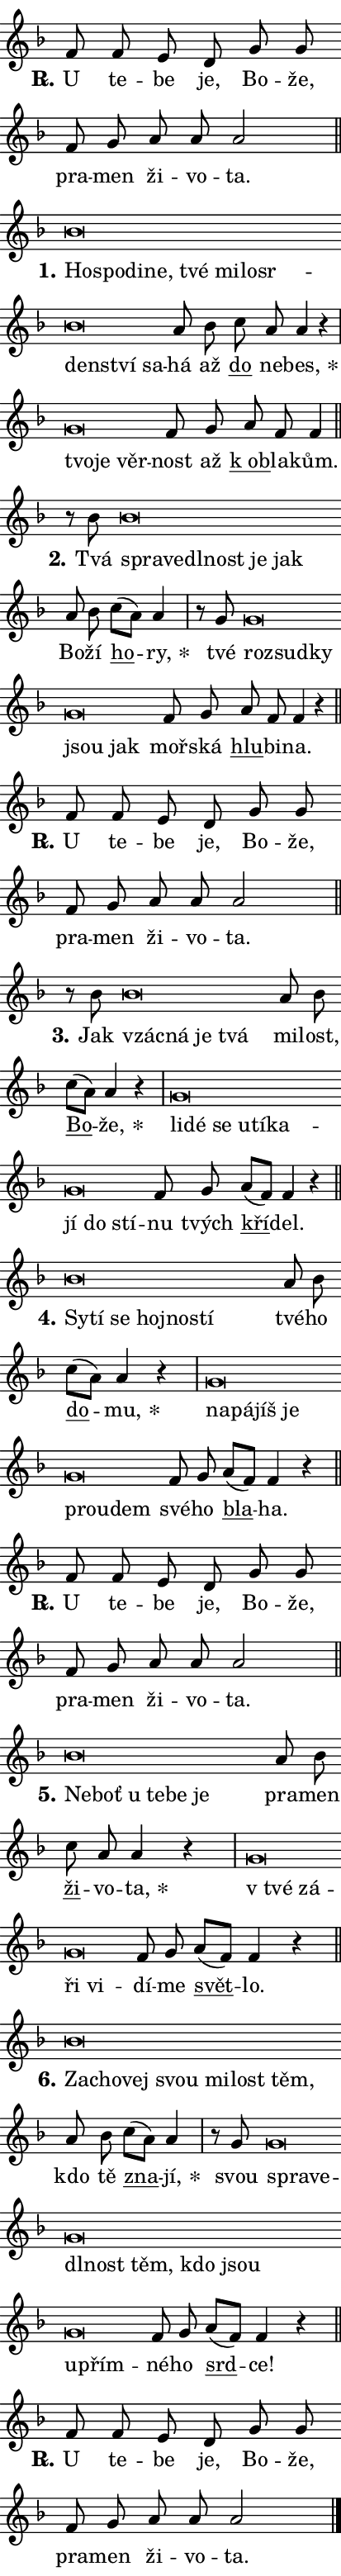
\version "2.22.1"
\header { tagline = "" }
\paper {
  indent = 0\cm
  top-margin = 0\cm
  right-margin = 0\cm
  bottom-margin = 0\cm
  left-margin = 0\cm
  paper-width = 7\cm
  page-breaking = #ly:one-page-breaking
  system-system-spacing.basic-distance = #11
  score-system-spacing.basic-distance = #11.3
  ragged-last = ##f
}


%% Author: Thomas Morley
%% https://lists.gnu.org/archive/html/lilypond-user/2020-05/msg00002.html
#(define (line-position grob)
"Returns position of @var[grob} in current system:
   @code{'start}, if at first time-step
   @code{'end}, if at last time-step
   @code{'middle} otherwise
"
  (let* ((col (ly:item-get-column grob))
         (ln (ly:grob-object col 'left-neighbor))
         (rn (ly:grob-object col 'right-neighbor))
         (col-to-check-left (if (ly:grob? ln) ln col))
         (col-to-check-right (if (ly:grob? rn) rn col))
         (break-dir-left
           (and
             (ly:grob-property col-to-check-left 'non-musical #f)
             (ly:item-break-dir col-to-check-left)))
         (break-dir-right
           (and
             (ly:grob-property col-to-check-right 'non-musical #f)
             (ly:item-break-dir col-to-check-right))))
        (cond ((eqv? 1 break-dir-left) 'start)
              ((eqv? -1 break-dir-right) 'end)
              (else 'middle))))

#(define (tranparent-at-line-position vctor)
  (lambda (grob)
  "Relying on @code{line-position} select the relevant enry from @var{vctor}.
Used to determine transparency,"
    (case (line-position grob)
      ((end) (not (vector-ref vctor 0)))
      ((middle) (not (vector-ref vctor 1)))
      ((start) (not (vector-ref vctor 2))))))

noteHeadBreakVisibility =
#(define-music-function (break-visibility)(vector?)
"Makes @code{NoteHead}s transparent relying on @var{break-visibility}"
#{
  \override NoteHead.transparent =
    #(tranparent-at-line-position break-visibility)
#})

#(define delete-ledgers-for-transparent-note-heads
  (lambda (grob)
    "Reads whether a @code{NoteHead} is transparent.
If so this @code{NoteHead} is removed from @code{'note-heads} from
@var{grob}, which is supposed to be @code{LedgerLineSpanner}.
As a result ledgers are not printed for this @code{NoteHead}"
    (let* ((nhds-array (ly:grob-object grob 'note-heads))
           (nhds-list
             (if (ly:grob-array? nhds-array)
                 (ly:grob-array->list nhds-array)
                 '()))
           ;; Relies on the transparent-property being done before
           ;; Staff.LedgerLineSpanner.after-line-breaking is executed.
           ;; This is fragile ...
           (to-keep
             (remove
               (lambda (nhd)
                 (ly:grob-property nhd 'transparent #f))
               nhds-list)))
      ;; TODO find a better method to iterate over grob-arrays, similiar
      ;; to filter/remove etc for lists
      ;; For now rebuilt from scratch
      (set! (ly:grob-object grob 'note-heads)  '())
      (for-each
        (lambda (nhd)
          (ly:pointer-group-interface::add-grob grob 'note-heads nhd))
        to-keep))))

hideNotes = {
  \noteHeadBreakVisibility #begin-of-line-visible
}
unHideNotes = {
  \noteHeadBreakVisibility #all-visible
}

% work-around for resetting accidentals
% https://lilypond.org/doc/v2.23/Documentation/notation/displaying-rhythms#unmetered-music
cadenzaMeasure = {
  \cadenzaOff
  \partial 1024 s1024
  \cadenzaOn
}

#(define-markup-command (accent layout props text) (markup?)
  "Underline accented syllable"
  (interpret-markup layout props
    #{\markup \override #'(offset . 4.3) \underline { #text }#}))

responsum = \markup \concat {
  "R" \hspace #-1.05 \path #0.1 #'((moveto 0 0.07) (lineto 0.9 0.8)) \hspace #0.05 "."
}

\layout {
    \context {
        \Staff
        \remove "Time_signature_engraver"
        \override LedgerLineSpanner.after-line-breaking = #delete-ledgers-for-transparent-note-heads
    }
    \context {
        \Voice {
            \override NoteHead.output-attributes = #'((class . "notehead"))
            \override Hairpin.height = #0.55
        }
    }
    \context {
        \Lyrics {
            \override StanzaNumber.output-attributes = #'((class . "stanzanumber"))
            \override LyricSpace.minimum-distance = #0.9
            \override LyricText.font-name = #"TeX Gyre Schola"
            \override LyricText.font-size = 1
            \override StanzaNumber.font-name = #"TeX Gyre Schola Bold"
            \override StanzaNumber.font-size = 1
        }
    }
}

% magnetic-lyrics.ily
%
%   written by
%     Jean Abou Samra <jean@abou-samra.fr>
%     Werner Lemberg <wl@gnu.org>
%
%   adapted by
%     Jiri Hon <jiri.hon@gmail.com>
%
% Version 2022-Apr-15

% https://www.mail-archive.com/lilypond-user@gnu.org/msg149350.html

#(define (Left_hyphen_pointer_engraver context)
   "Collect syllable-hyphen-syllable occurrences in lyrics and store
them in properties.  This engraver only looks to the left.  For
example, if the lyrics input is @code{foo -- bar}, it does the
following.

@itemize @bullet
@item
Set the @code{text} property of the @code{LyricHyphen} grob between
@q{foo} and @q{bar} to @code{foo}.

@item
Set the @code{left-hyphen} property of the @code{LyricText} grob with
text @q{foo} to the @code{LyricHyphen} grob between @q{foo} and
@q{bar}.
@end itemize

Use this auxiliary engraver in combination with the
@code{lyric-@/text::@/apply-@/magnetic-@/offset!} hook."
   (let ((hyphen #f)
         (text #f))
     (make-engraver
      (acknowledgers
       ((lyric-syllable-interface engraver grob source-engraver)
        (set! text grob)))
      (end-acknowledgers
       ((lyric-hyphen-interface engraver grob source-engraver)
        ;(when (not (grob::has-interface grob 'lyric-space-interface))
          (set! hyphen grob)));)
      ((stop-translation-timestep engraver)
       (when (and text hyphen)
         (ly:grob-set-object! text 'left-hyphen hyphen))
       (set! text #f)
       (set! hyphen #f)))))

#(define (lyric-text::apply-magnetic-offset! grob)
   "If the space between two syllables is less than the value in
property @code{LyricText@/.details@/.squash-threshold}, move the right
syllable to the left so that it gets concatenated with the left
syllable.

Use this function as a hook for
@code{LyricText@/.after-@/line-@/breaking} if the
@code{Left_@/hyphen_@/pointer_@/engraver} is active."
   (let ((hyphen (ly:grob-object grob 'left-hyphen #f)))
     (when hyphen
       (let ((left-text (ly:spanner-bound hyphen LEFT)))
         (when (grob::has-interface left-text 'lyric-syllable-interface)
           (let* ((common (ly:grob-common-refpoint grob left-text X))
                  (this-x-ext (ly:grob-extent grob common X))
                  (left-x-ext
                   (begin
                     ;; Trigger magnetism for left-text.
                     (ly:grob-property left-text 'after-line-breaking)
                     (ly:grob-extent left-text common X)))
                  ;; `delta` is the gap width between two syllables.
                  (delta (- (interval-start this-x-ext)
                            (interval-end left-x-ext)))
                  (details (ly:grob-property grob 'details))
                  (threshold (assoc-get 'squash-threshold details 0.2)))
             (when (< delta threshold)
               (let* (;; We have to manipulate the input text so that
                      ;; ligatures crossing syllable boundaries are not
                      ;; disabled.  For languages based on the Latin
                      ;; script this is essentially a beautification.
                      ;; However, for non-Western scripts it can be a
                      ;; necessity.
                      (lt (ly:grob-property left-text 'text))
                      (rt (ly:grob-property grob 'text))
                      (is-space (grob::has-interface hyphen 'lyric-space-interface))
                      (space (if is-space " " ""))
                      (space-markup (grob-interpret-markup grob " "))
                      (space-size (interval-length (ly:stencil-extent space-markup X)))
                      (extra-delta (if is-space space-size 0))
                      ;; Append new syllable.
                      (ltrt-space (if (and (string? lt) (string? rt))
                                (string-append lt space rt)
                                (make-concat-markup (list lt space rt))))
                      ;; Right-align `ltrt` to the right side.
                      (ltrt-space-markup (grob-interpret-markup
                               grob
                               (make-translate-markup
                                (cons (interval-length this-x-ext) 0)
                                (make-right-align-markup ltrt-space)))))
                 (begin
                   ;; Don't print `left-text`.
                   (ly:grob-set-property! left-text 'stencil #f)
                   ;; Set text and stencil (which holds all collected
                   ;; syllables so far) and shift it to the left.
                   (ly:grob-set-property! grob 'text ltrt-space)
                   (ly:grob-set-property! grob 'stencil ltrt-space-markup)
                   (ly:grob-translate-axis! grob (- (- delta extra-delta)) X))))))))))


#(define (lyric-hyphen::displace-bounds-first grob)
   ;; Make very sure this callback isn't triggered too early.
   (let ((left (ly:spanner-bound grob LEFT))
         (right (ly:spanner-bound grob RIGHT)))
     (ly:grob-property left 'after-line-breaking)
     (ly:grob-property right 'after-line-breaking)
     (ly:lyric-hyphen::print grob)))

squashThreshold = #0.4

\layout {
  \context {
    \Lyrics
    \consists #Left_hyphen_pointer_engraver
    \override LyricText.after-line-breaking =
      #lyric-text::apply-magnetic-offset!
    \override LyricHyphen.stencil = #lyric-hyphen::displace-bounds-first
    \override LyricText.details.squash-threshold = \squashThreshold
    \override LyricHyphen.minimum-distance = 0
    \override LyricHyphen.minimum-length = \squashThreshold
  }
}

squash = \override LyricText.details.squash-threshold = 9999
unSquash = \override LyricText.details.squash-threshold = \squashThreshold

left = \override LyricText.self-alignment-X = #LEFT
unLeft = \revert LyricText.self-alignment-X

starOffset = #(lambda (grob) 
                (let ((x_offset (ly:self-alignment-interface::aligned-on-x-parent grob)))
                  (if (= x_offset 0) 0 (+ x_offset 1.2))))

star = #(define-music-function (syllable)(string?)
"Append star separator at the end of a syllable"
#{
  \once \override LyricText.X-offset = #starOffset
  \lyricmode { \markup {
    #syllable
    \override #'((font-name . "TeX Gyre Schola Bold")) \hspace #0.2 \lower #0.65 \larger "*"
  } }
#})

starAccent = #(define-music-function (syllable)(string?)
"Append star separator at the end of a syllable and make accent"
#{
  \once \override LyricText.X-offset = #starOffset
  \lyricmode { \markup {
    \accent #syllable
    \override #'((font-name . "TeX Gyre Schola Bold")) \hspace #0.2 \lower #0.65 \larger "*"
  } }
#})

breath = #(define-music-function (syllable)(string?)
"Append breathing indicator at the end of a syllable"
#{
  \lyricmode { \markup { #syllable "+" } }
#})

optionalBreath = #(define-music-function (syllable)(string?)
"Append optional breathing indicator at the end of a syllable"
#{
  \lyricmode { \markup { #syllable "(+)" } }
#})


\score {
    <<
        \new Voice = "melody" { \cadenzaOn \key f \major \relative { f'8 f e d \bar "" g g \bar "" f g a a a2 \cadenzaMeasure \bar "||" \break } }
        \new Lyrics \lyricsto "melody" { \lyricmode { \set stanza = \responsum
U te -- be je, Bo -- že, pra -- men ži -- vo -- ta. } }
    >>
    \layout {}
}

\score {
    <<
        \new Voice = "melody" { \cadenzaOn \key f \major \relative { bes'\breve*1/16 \hideNotes \breve*1/16 \bar "" \breve*1/16 \bar "" \breve*1/16 \bar "" \breve*1/16 \bar "" \breve*1/16 \bar "" \breve*1/16 \bar "" \breve*1/16 \bar "" \breve*1/16 \bar "" \breve*1/16 \breve*1/16 \bar "" \unHideNotes a8 bes \bar "" c a a4 r \cadenzaMeasure \bar "|" g\breve*1/16 \hideNotes \breve*1/16 \breve*1/16 \bar "" \unHideNotes f8 g \bar "" a f f4 \cadenzaMeasure \bar "||" \break } }
        \new Lyrics \lyricsto "melody" { \lyricmode { \set stanza = "1."
\left Ho -- \squash spo -- di -- ne, tvé mi -- lo -- sr -- den -- ství sa -- \unLeft \unSquash há až \markup \accent do ne -- \star bes, \left tvo -- \squash je věr -- \unLeft \unSquash nost až \markup \accent "k ob" -- la -- kům. } }
    >>
    \layout {}
}

\score {
    <<
        \new Voice = "melody" { \cadenzaOn \key f \major \relative { r8 bes'8 bes\breve*1/16 \hideNotes \breve*1/16 \bar "" \breve*1/16 \bar "" \breve*1/16 \bar "" \breve*1/16 \breve*1/16 \bar "" \unHideNotes a8 bes \bar "" c[( a)] a4 \cadenzaMeasure \bar "|" r8 g8 g\breve*1/16 \hideNotes \breve*1/16 \bar "" \breve*1/16 \bar "" \breve*1/16 \breve*1/16 \bar "" \unHideNotes f8 g \bar "" a f f4 r \cadenzaMeasure \bar "||" \break } }
        \new Lyrics \lyricsto "melody" { \lyricmode { \set stanza = "2."
Tvá \left spra -- \squash ve -- dl -- nost je jak \unLeft \unSquash Bo -- ží \markup \accent ho -- \star ry, tvé \left roz -- \squash sud -- ky jsou jak \unLeft \unSquash moř -- ská \markup \accent hlu -- bi -- na. } }
    >>
    \layout {}
}

\score {
    <<
        \new Voice = "melody" { \cadenzaOn \key f \major \relative { f'8 f e d \bar "" g g \bar "" f g a a a2 \cadenzaMeasure \bar "||" \break } }
        \new Lyrics \lyricsto "melody" { \lyricmode { \set stanza = \responsum
U te -- be je, Bo -- že, pra -- men ži -- vo -- ta. } }
    >>
    \layout {}
}

\score {
    <<
        \new Voice = "melody" { \cadenzaOn \key f \major \relative { r8 bes'8 bes\breve*1/16 \hideNotes \breve*1/16 \bar "" \breve*1/16 \breve*1/16 \bar "" \unHideNotes a8 bes \bar "" c[( a)] a4 r \cadenzaMeasure \bar "|" g\breve*1/16 \hideNotes \breve*1/16 \bar "" \breve*1/16 \bar "" \breve*1/16 \bar "" \breve*1/16 \bar "" \breve*1/16 \bar "" \breve*1/16 \bar "" \breve*1/16 \breve*1/16 \bar "" \unHideNotes f8 g \bar "" a[( f)] f4 r \cadenzaMeasure \bar "||" \break } }
        \new Lyrics \lyricsto "melody" { \lyricmode { \set stanza = "3."
Jak \left vzác -- \squash ná je tvá \unLeft \unSquash mi -- lost, \markup \accent Bo -- \star že, \left li -- \squash dé se u -- tí -- ka -- jí do stí -- \unLeft \unSquash nu tvých \markup \accent kří -- del. } }
    >>
    \layout {}
}

\score {
    <<
        \new Voice = "melody" { \cadenzaOn \key f \major \relative { bes'\breve*1/16 \hideNotes \breve*1/16 \bar "" \breve*1/16 \bar "" \breve*1/16 \bar "" \breve*1/16 \breve*1/16 \bar "" \unHideNotes a8 bes \bar "" c[( a)] a4 r \cadenzaMeasure \bar "|" g\breve*1/16 \hideNotes \breve*1/16 \bar "" \breve*1/16 \bar "" \breve*1/16 \bar "" \breve*1/16 \breve*1/16 \bar "" \unHideNotes f8 g \bar "" a[( f)] f4 r \cadenzaMeasure \bar "||" \break } }
        \new Lyrics \lyricsto "melody" { \lyricmode { \set stanza = "4."
\left Sy -- \squash tí se hoj -- no -- stí \unLeft \unSquash tvé -- ho \markup \accent do -- \star mu, \left na -- \squash pá -- jíš je prou -- dem \unLeft \unSquash své -- ho \markup \accent bla -- ha. } }
    >>
    \layout {}
}

\score {
    <<
        \new Voice = "melody" { \cadenzaOn \key f \major \relative { f'8 f e d \bar "" g g \bar "" f g a a a2 \cadenzaMeasure \bar "||" \break } }
        \new Lyrics \lyricsto "melody" { \lyricmode { \set stanza = \responsum
U te -- be je, Bo -- že, pra -- men ži -- vo -- ta. } }
    >>
    \layout {}
}

\score {
    <<
        \new Voice = "melody" { \cadenzaOn \key f \major \relative { bes'\breve*1/16 \hideNotes \breve*1/16 \bar "" \breve*1/16 \bar "" \breve*1/16 \bar "" \breve*1/16 \breve*1/16 \bar "" \unHideNotes a8 bes \bar "" c a a4 r \cadenzaMeasure \bar "|" g\breve*1/16 \hideNotes \breve*1/16 \bar "" \breve*1/16 \breve*1/16 \bar "" \unHideNotes f8 g \bar "" a[( f)] f4 r \cadenzaMeasure \bar "||" \break } }
        \new Lyrics \lyricsto "melody" { \lyricmode { \set stanza = "5."
\left Ne -- \squash boť u te -- be je \unLeft \unSquash pra -- men \markup \accent ži -- vo -- \star ta, \left "v tvé" \squash zá -- ři vi -- \unLeft \unSquash dí -- me \markup \accent svět -- lo. } }
    >>
    \layout {}
}

\score {
    <<
        \new Voice = "melody" { \cadenzaOn \key f \major \relative { bes'\breve*1/16 \hideNotes \breve*1/16 \bar "" \breve*1/16 \bar "" \breve*1/16 \bar "" \breve*1/16 \bar "" \breve*1/16 \breve*1/16 \bar "" \unHideNotes a8 bes \bar "" c[( a)] a4 \cadenzaMeasure \bar "|" r8 g8 g\breve*1/16 \hideNotes \breve*1/16 \bar "" \breve*1/16 \bar "" \breve*1/16 \bar "" \breve*1/16 \bar "" \breve*1/16 \bar "" \breve*1/16 \bar "" \breve*1/16 \breve*1/16 \bar "" \unHideNotes f8 g \bar "" a[( f)] f4 r \cadenzaMeasure \bar "||" \break } }
        \new Lyrics \lyricsto "melody" { \lyricmode { \set stanza = "6."
\left Za -- \squash cho -- vej svou mi -- lost těm, \unLeft \unSquash kdo tě \markup \accent zna -- \star jí, svou \left spra -- \squash ve -- dl -- nost těm, kdo jsou u -- přím -- \unLeft \unSquash né -- ho \markup \accent srd -- ce! } }
    >>
    \layout {}
}

\score {
    <<
        \new Voice = "melody" { \cadenzaOn \key f \major \relative { f'8 f e d \bar "" g g \bar "" f g a a a2 \cadenzaMeasure \bar "||" \break } \bar "|." }
        \new Lyrics \lyricsto "melody" { \lyricmode { \set stanza = \responsum
U te -- be je, Bo -- že, pra -- men ži -- vo -- ta. } }
    >>
    \layout {}
}
